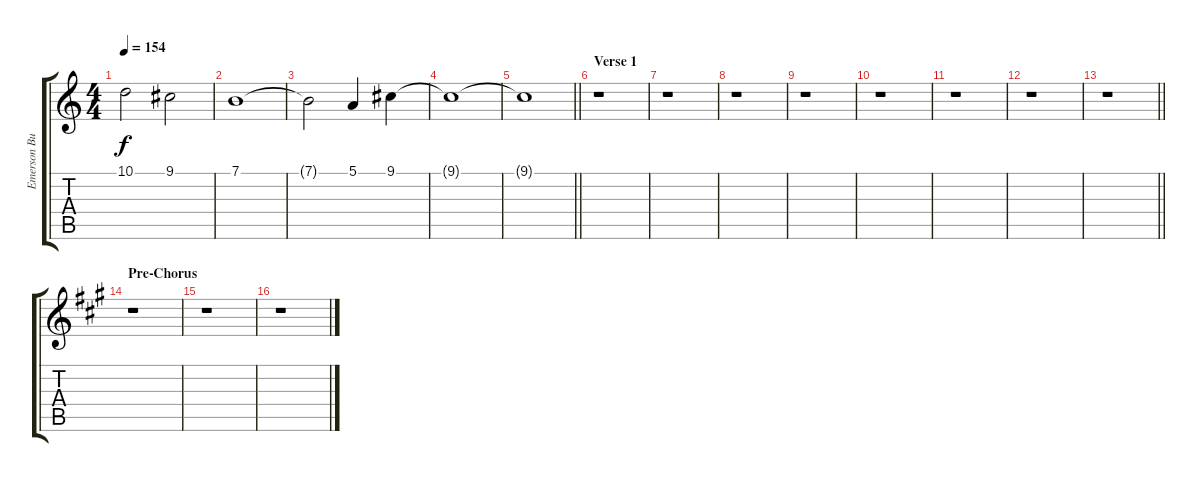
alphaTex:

\track ("Emerson Burton (Keyboard)" "Emerson Bu") {instrument whistle}
\staff {score tabs}
\tuning (E4 B3 G3 D3 A2 E2) {hide}
\ts (4 4)
\tempo 154
\clef g2
\ks c
10.1.2{dy f} 9.1.2 |
7.1.1 |
7.1{t}.2 5.1.4 9.1.4 |
9.1{t}.1 |
\barLineRight lightlight
9.1{t}.1 |
\section ("" "Verse 1")
r.1 |
r.1 |
r.1 |
r.1 |
r.1 |
r.1 |
r.1 |
\barLineRight lightlight
r.1 |
\section ("" "Pre-Chorus")
\ks a
r.1 |
r.1 |
r.1
